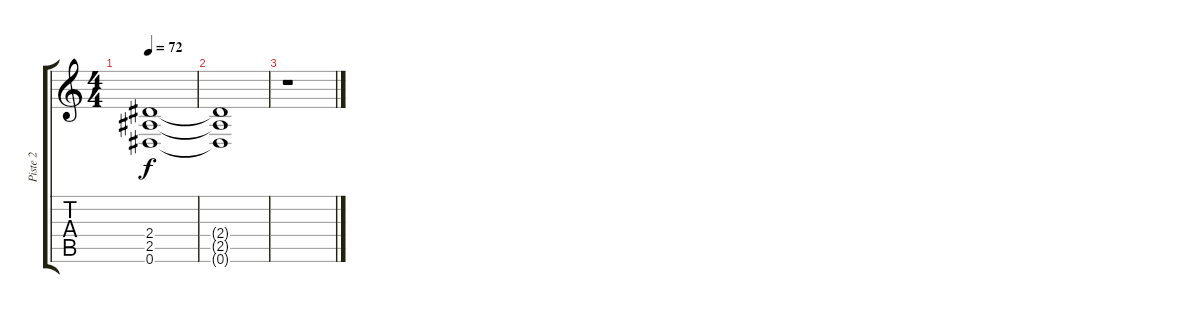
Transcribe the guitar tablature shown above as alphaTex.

\track ("Piste 2" "Piste 2") {instrument distortionguitar}
\staff {score tabs}
\tuning (Eb4 Bb3 Gb3 Db3 Ab2 Eb2) {hide}
\ts (4 4)
\tempo 72
\clef g2
\ks c
(2.4{t} 2.5{t} 0.6{t}).1{dy f} |
(2.4{t} 2.5{t} 0.6{t}).1 |
r.1
